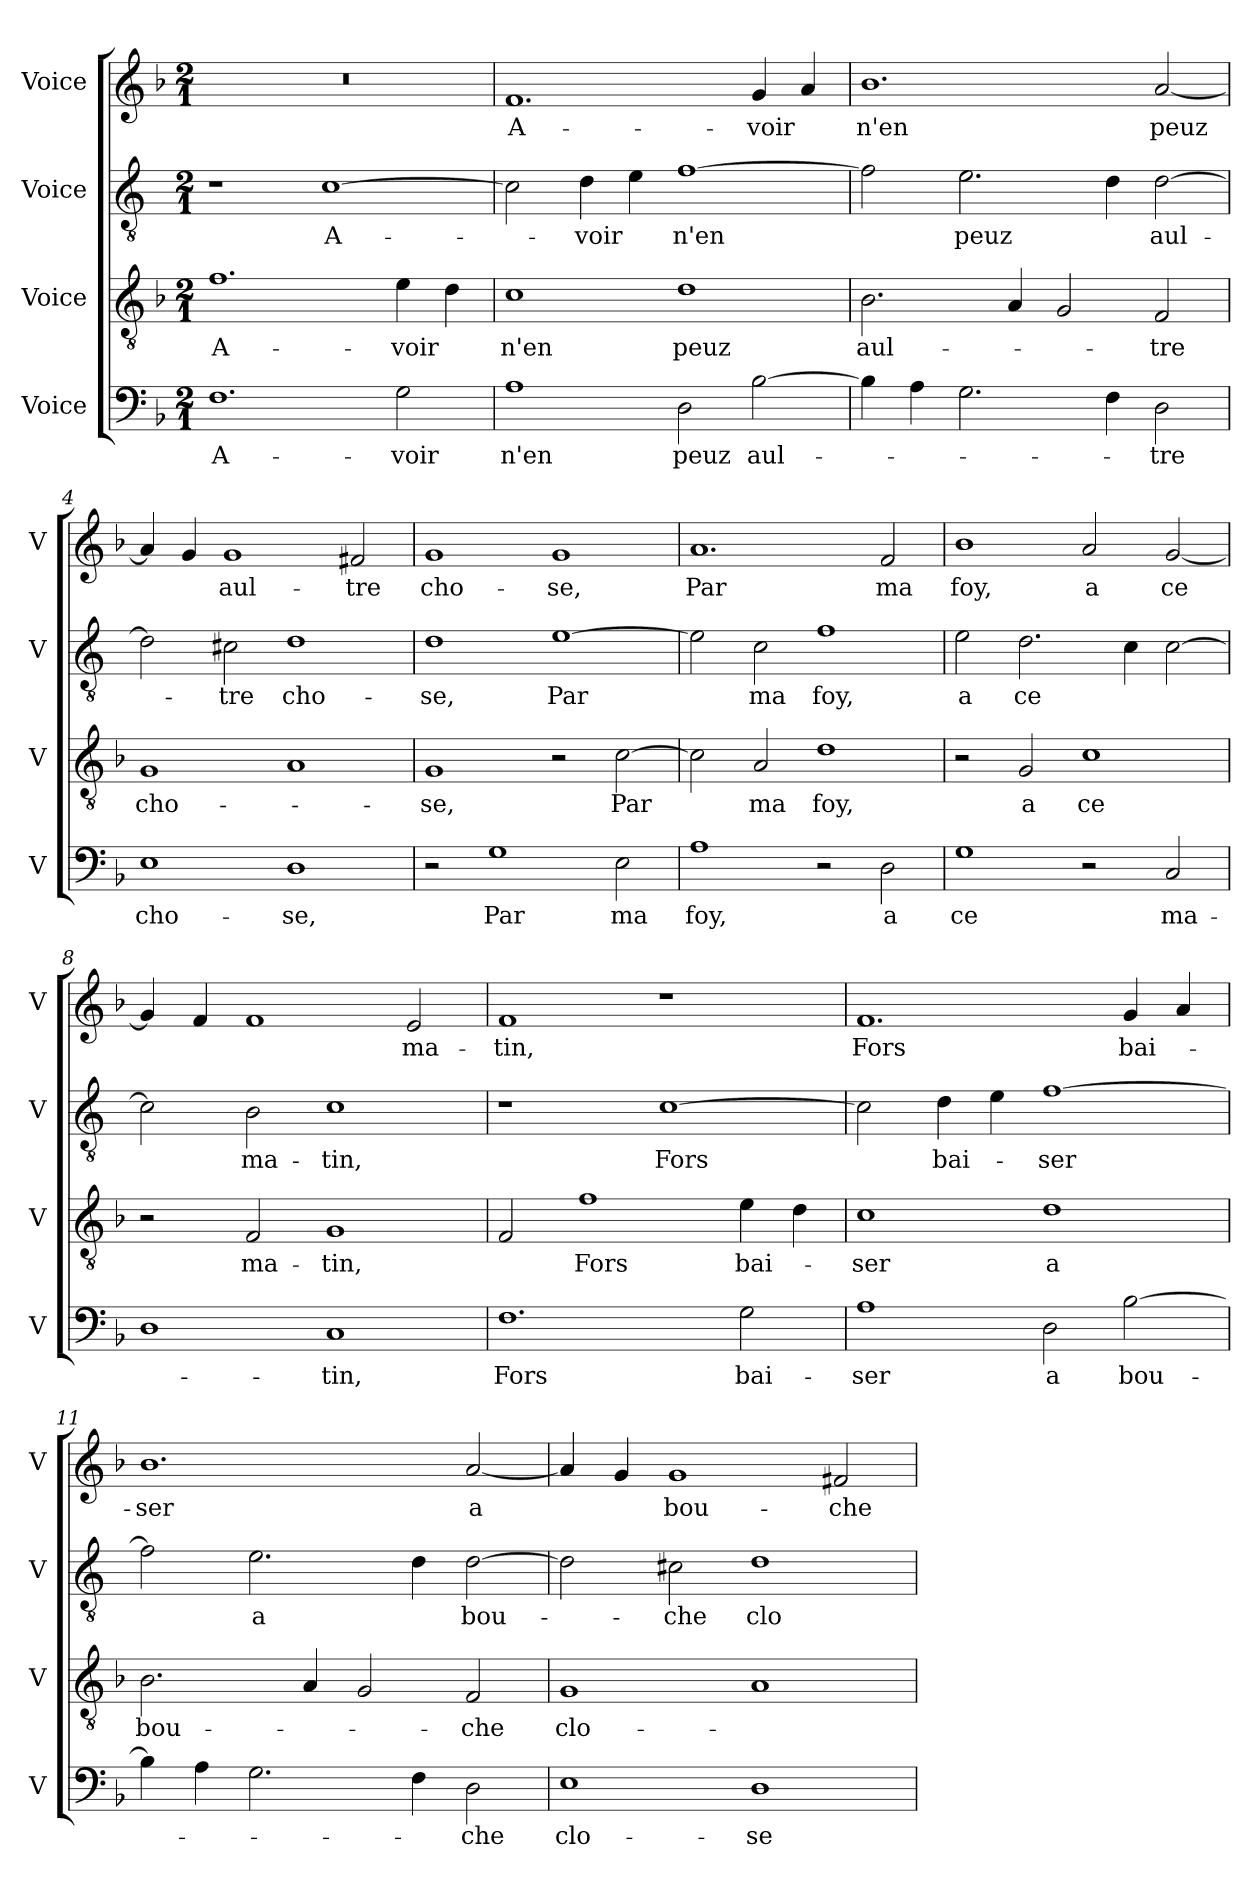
**kern	**text	**kern	**text	**kern	**text	**kern	**text
*part4	*part4	*part3	*part3	*part2	*part2	*part1	*part1
*staff4	*staff4	*staff3	*staff3	*staff2	*staff2	*staff1	*staff1
*I"Voice	*	*I"Voice	*	*I"Voice	*	*I"Voice	*
*I'V	*	*I'V	*	*I'V	*	*I'V	*
*clefF4	*	*clefGv2	*	*clefGv2	*	*clefG2	*
*k[b-]	*	*k[b-]	*	*k[]	*	*k[b-]	*
*M2/1	*	*M2/1	*	*M2/1	*	*M2/1	*
=1	=1	=1	=1	=1	=1	=1	=1
!	!LO:LY:b	!	!LO:LY:b	!	!	!	!
1.F	A-	1.f	A-	1r	.	0r	.
!	!	!	!	!	!LO:LY:b	!	!
.	.	.	.	[1c	A-	.	.
!	!LO:LY:b	!	!LO:LY:b	!	!	!	!
2G\	-voir	4e\	-voir	.	.	.	.
.	.	4d\	.	.	.	.	.
=2	=2	=2	=2	=2	=2	=2	=2
!	!LO:LY:b	!	!LO:LY:b	!	!	!	!LO:LY:b
1A	n'en	1c	n'en	2c\]	.	1.f	A-
!	!	!	!	!	!LO:LY:b	!	!
.	.	.	.	4d\	-voir	.	.
.	.	.	.	4e\	.	.	.
!	!LO:LY:b	!	!LO:LY:b	!	!LO:LY:b	!	!
2D\	peuz	1d	peuz	[1f	n'en	.	.
!	!LO:LY:b	!	!	!	!	!	!LO:LY:b
[2B-\	aul-	.	.	.	.	4g/	-voir
.	.	.	.	.	.	4a/	.
=3	=3	=3	=3	=3	=3	=3	=3
!	!	!	!LO:LY:b	!	!	!	!LO:LY:b
4B-\]	.	2.B-\	aul-	2f\]	.	1.b-	n'en
4A\	.	.	.	.	.	.	.
!	!	!	!	!	!LO:LY:b	!	!
2.G\	.	.	.	2.e\	peuz	.	.
.	.	4A/	.	.	.	.	.
.	.	2G/	.	.	.	.	.
4F\	.	.	.	4d\	.	.	.
!	!LO:LY:b	!	!LO:LY:b	!	!LO:LY:b	!	!LO:LY:b
2D\	-tre	2F/	-tre	[2d\	aul-	[2a/	peuz
!!LO:LB:g=z
=4	=4	=4	=4	=4	=4	=4	=4
!	!LO:LY:b	!	!LO:LY:b	!	!	!	!
1E	cho-	1G	cho-	2d\]	.	4a/]	.
.	.	.	.	.	.	4g/	.
!	!	!	!	!	!LO:LY:b	!	!LO:LY:b
.	.	.	.	2c#X\	-tre	1g	aul-
!	!LO:LY:b	!	!	!	!LO:LY:b	!	!
1D	-se,	1A	.	1d	cho-	.	.
!	!	!	!	!	!	!	!LO:LY:b
.	.	.	.	.	.	2f#X/	-tre
=5	=5	=5	=5	=5	=5	=5	=5
!	!	!	!LO:LY:b	!	!LO:LY:b	!	!LO:LY:b
2r	.	1G	-se,	1d	-se,	1g	cho-
!	!LO:LY:b	!	!	!	!	!	!
1G	Par	.	.	.	.	.	.
!	!	!	!	!	!LO:LY:b	!	!LO:LY:b
.	.	2r	.	[1e	Par	1g	-se,
!	!LO:LY:b	!	!LO:LY:b	!	!	!	!
2E\	ma	[2c\	Par	.	.	.	.
=6	=6	=6	=6	=6	=6	=6	=6
!	!LO:LY:b	!	!	!	!	!	!LO:LY:b
1A	foy,	2c\]	.	2e\]	.	1.a	Par
!	!	!	!LO:LY:b	!	!LO:LY:b	!	!
.	.	2A/	ma	2c\	ma	.	.
!	!	!	!LO:LY:b	!	!LO:LY:b	!	!
2r	.	1d	foy,	1f	foy,	.	.
!	!LO:LY:b	!	!	!	!	!	!LO:LY:b
2D\	a	.	.	.	.	2f/	ma
=7	=7	=7	=7	=7	=7	=7	=7
!	!LO:LY:b	!	!	!	!LO:LY:b	!	!LO:LY:b
1G	ce	2r	.	2e\	a	1b-	foy,
!	!	!	!LO:LY:b	!	!LO:LY:b	!	!
.	.	2G/	a	2.d\	ce	.	.
!	!	!	!LO:LY:b	!	!	!	!LO:LY:b
2r	.	1c	ce	.	.	2a/	a
.	.	.	.	4c\	.	.	.
!	!LO:LY:b	!	!	!	!	!	!LO:LY:b
2C/	ma-	.	.	[2c\	.	[2g/	ce
!!LO:LB:g=z
=8	=8	=8	=8	=8	=8	=8	=8
1D	.	2r	.	2c\]	.	4g/]	.
.	.	.	.	.	.	4f/	.
!	!	!	!LO:LY:b	!	!LO:LY:b	!	!
.	.	2F/	ma-	2B\	ma-	1f	.
!	!LO:LY:b	!	!LO:LY:b	!	!LO:LY:b	!	!
1C	-tin,	1G	-tin,	1c	-tin,	.	.
!	!	!	!	!	!	!	!LO:LY:b
.	.	.	.	.	.	2e/	ma-
=9	=9	=9	=9	=9	=9	=9	=9
!	!LO:LY:b	!	!	!	!	!	!LO:LY:b
1.F	Fors	2F/	.	1r	.	1f	-tin,
!	!	!	!LO:LY:b	!	!	!	!
.	.	1f	Fors	.	.	.	.
!	!	!	!	!	!LO:LY:b	!	!
.	.	.	.	[1c	Fors	1r	.
!	!LO:LY:b	!	!LO:LY:b	!	!	!	!
2G\	bai-	4e\	bai-	.	.	.	.
.	.	4d\	.	.	.	.	.
=10	=10	=10	=10	=10	=10	=10	=10
!	!LO:LY:b	!	!LO:LY:b	!	!	!	!LO:LY:b
1A	-ser	1c	-ser	2c\]	.	1.f	Fors
!	!	!	!	!	!LO:LY:b	!	!
.	.	.	.	4d\	bai-	.	.
.	.	.	.	4e\	.	.	.
!	!LO:LY:b	!	!LO:LY:b	!	!LO:LY:b	!	!
2D\	a	1d	a	[1f	-ser	.	.
!	!LO:LY:b	!	!	!	!	!	!LO:LY:b
[2B-\	bou-	.	.	.	.	4g/	bai-
.	.	.	.	.	.	4a/	.
!!LO:PB:g=z
=11	=11	=11	=11	=11	=11	=11	=11
!	!	!	!LO:LY:b	!	!	!	!LO:LY:b
4B-\]	.	2.B-\	bou-	2f\]	.	1.b-	-ser
4A\	.	.	.	.	.	.	.
!	!	!	!	!	!LO:LY:b	!	!
2.G\	.	.	.	2.e\	a	.	.
.	.	4A/	.	.	.	.	.
.	.	2G/	.	.	.	.	.
4F\	.	.	.	4d\	.	.	.
!	!LO:LY:b	!	!LO:LY:b	!	!LO:LY:b	!	!LO:LY:b
2D\	-che	2F/	-che	[2d\	bou-	[2a/	a
=12	=12	=12	=12	=12	=12	=12	=12
!	!LO:LY:b	!	!LO:LY:b	!	!	!	!
1E	clo-	1G	clo-	2d\]	.	4a/]	.
.	.	.	.	.	.	4g/	.
!	!	!	!	!	!LO:LY:b	!	!LO:LY:b
.	.	.	.	2c#X\	-che	1g	bou-
!	!LO:LY:b	!	!	!	!LO:LY:b	!	!
1D	-se	1A	.	1d	clo-	.	.
!	!	!	!	!	!	!	!LO:LY:b
.	.	.	.	.	.	2f#X/	-che
=	=	=	=	=	=	=	=
*-	*-	*-	*-	*-	*-	*-	*-
